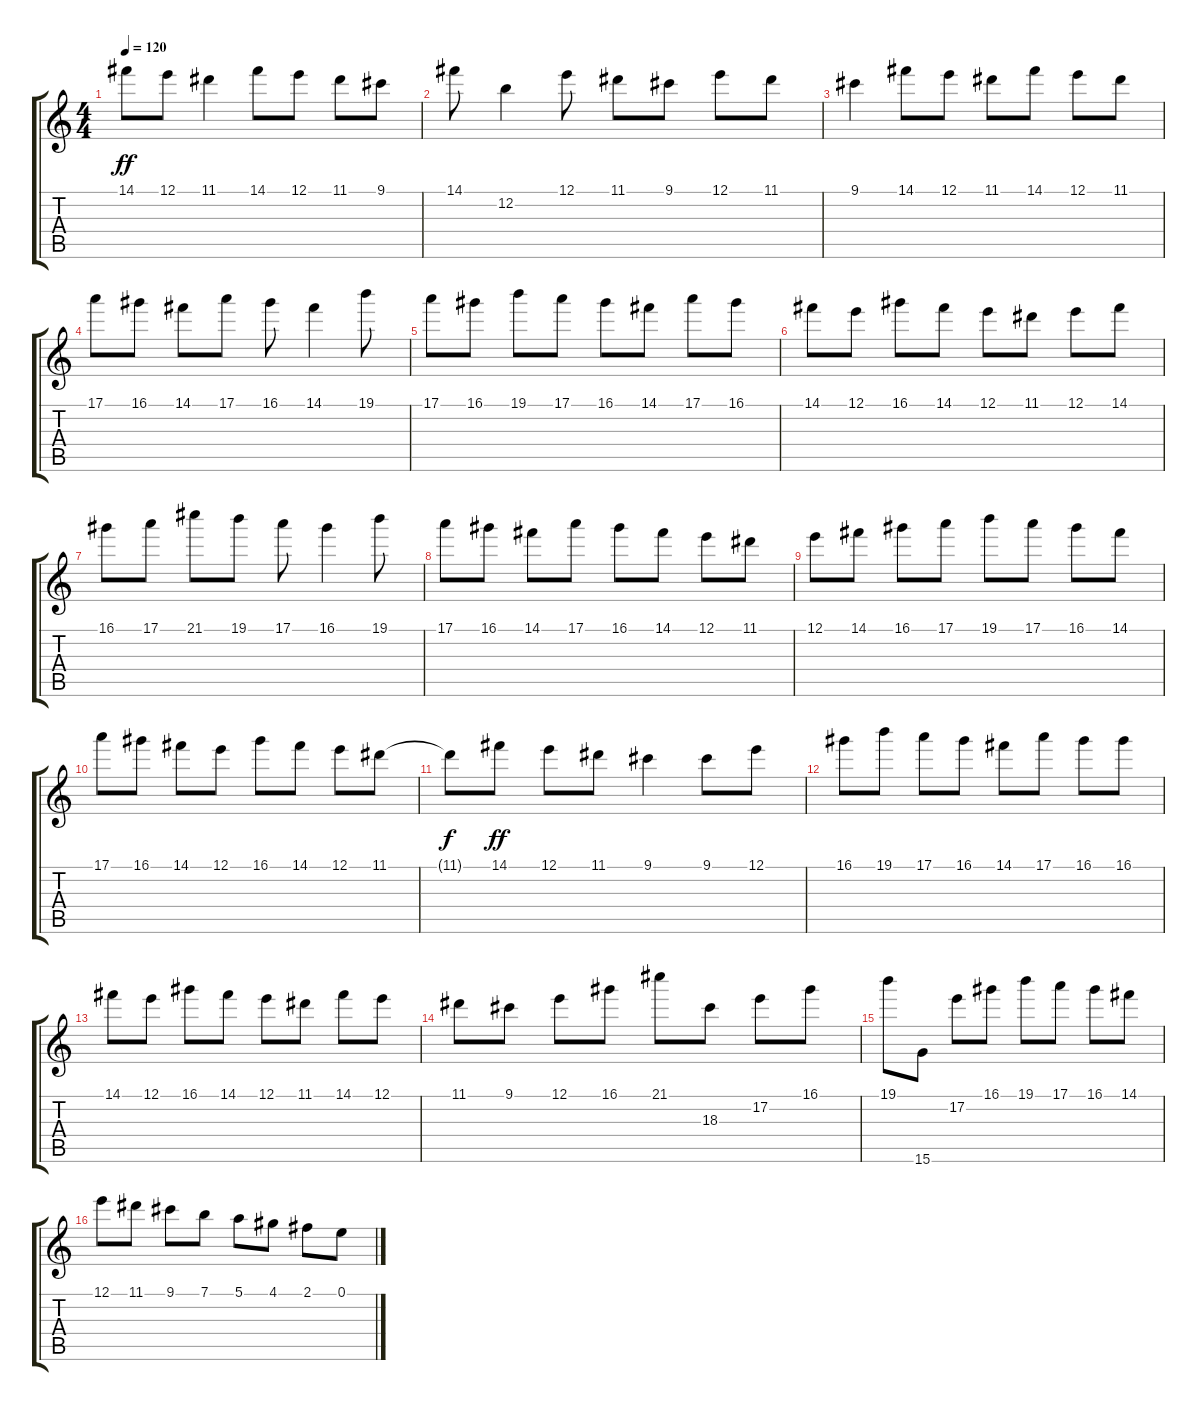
\track "" {instrument acousticguitarnylon}
\staff {score tabs}
\tuning (E4 B3 G3 D3 A2 E2) {hide}
\ts (4 4)
\tempo 120
\clef g2
\ks c
14.1.8{dy ff} 12.1.8 11.1.4 14.1.8 12.1.8 11.1.8 9.1.8 |
14.1.8 12.2.4 12.1.8 11.1.8 9.1.8 12.1.8 11.1.8 |
9.1.4 14.1.8 12.1.8 11.1.8 14.1.8 12.1.8 11.1.8 |
17.1.8 16.1.8 14.1.8 17.1.8 16.1.8 14.1.4 19.1.8 |
17.1.8 16.1.8 19.1.8 17.1.8 16.1.8 14.1.8 17.1.8 16.1.8 |
14.1.8 12.1.8 16.1.8 14.1.8 12.1.8 11.1.8 12.1.8 14.1.8 |
16.1.8 17.1.8 21.1.8 19.1.8 17.1.8 16.1.4 19.1.8 |
17.1.8 16.1.8 14.1.8 17.1.8 16.1.8 14.1.8 12.1.8 11.1.8 |
12.1.8 14.1.8 16.1.8 17.1.8 19.1.8 17.1.8 16.1.8 14.1.8 |
17.1.8 16.1.8 14.1.8 12.1.8 16.1.8 14.1.8 12.1.8 11.1.8 |
11.1{t}.8{dy f} 14.1.8{dy ff} 12.1.8 11.1.8 9.1.4 9.1.8 12.1.8 |
16.1.8 19.1.8 17.1.8 16.1.8 14.1.8 17.1.8 16.1.8 16.1.8 |
14.1.8 12.1.8 16.1.8 14.1.8 12.1.8 11.1.8 14.1.8 12.1.8 |
11.1.8 9.1.8 12.1.8 16.1.8 21.1.8 18.3.8 17.2.8 16.1.8 |
19.1.8 15.6.8 17.2.8 16.1.8 19.1.8 17.1.8 16.1.8 14.1.8 |
12.1.8 11.1.8 9.1.8 7.1.8 5.1.8 4.1.8 2.1.8 0.1.8
